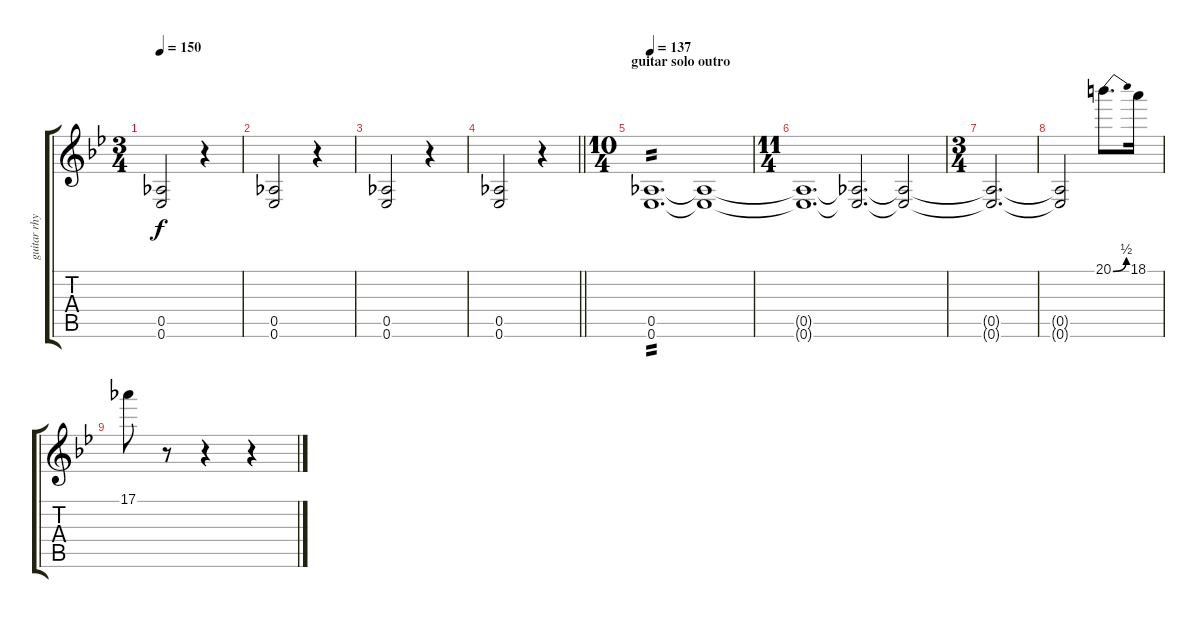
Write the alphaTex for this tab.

\track ("guitar rhythm" "guitar rhy") {instrument overdrivenguitar}
\staff {score tabs}
\tuning (Eb4 Bb3 Gb3 Db3 Ab2 Eb2) {hide}
\ts (3 4)
\tempo 150
\clef g2
\ks bb
(0.5 0.6).2{dy f} r.4 |
(0.5 0.6).2 r.4 |
(0.5 0.6).2 r.4 |
\barLineRight lightlight
(0.5 0.6).2 r.4 |
\ts (10 4)
\section ("" "guitar solo outro")
\tempo 137
(0.5 0.6).1{d tp 2} (0.5{t} 0.6{t}).1 |
\ts (11 4)
(0.5{t} 0.6{t}).1{d} (0.5{t} 0.6{t}).2{d} (0.5{t} 0.6{t}).2 |
\ts (3 4)
(0.5{t} 0.6{t}).2{d} |
(0.5{t} 0.6{t}).2 20.1{be (bend 0 0 60 2)}.8{d} 18.1.16 |
17.1.8 r.8 r.4 r.4
